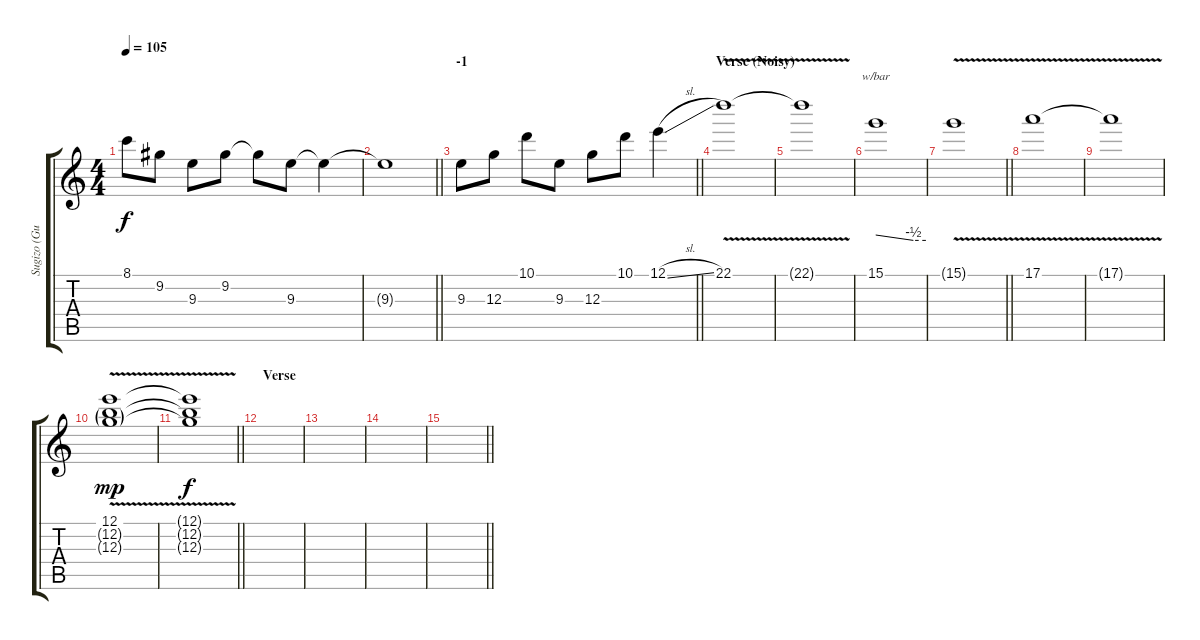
\track ("Sugizo (Guitar)" "Sugizo (Gu") {instrument distortionguitar}
\staff {score tabs}
\tuning (E4 B3 G3 D3 A2 E2) {hide}
\ts (4 4)
\tempo 105
\clef g2
\ks c
8.1.8{dy f} 9.2.8 9.3.8 9.2.8 9.2{t}.8 9.3.8 9.3{t}.4 |
\barLineRight lightlight
9.3{t}.1 |
\section ("" "-1")
\barLineRight lightlight
9.3.8 12.3.8 10.1.8 9.3.8 12.3.8 10.1.8 12.1{sl}.4 |
\section ("" "Verse (Noisy)")
22.1{v}.1 |
22.1{t}.1 |
15.1.1{tbe (custom default 0 0 45 -2 60 -2)} |
\barLineRight lightlight
15.1{v t}.1 |
17.1{v}.1 |
17.1{t}.1 |
(12.1 12.2{v g} 12.3{g}).1{dy mp} |
\barLineRight lightlight
(12.1{t} 12.2{t} 12.3{t}).1{dy f} |
\section ("" "Verse")
|
|
|
\barLineRight lightlight
